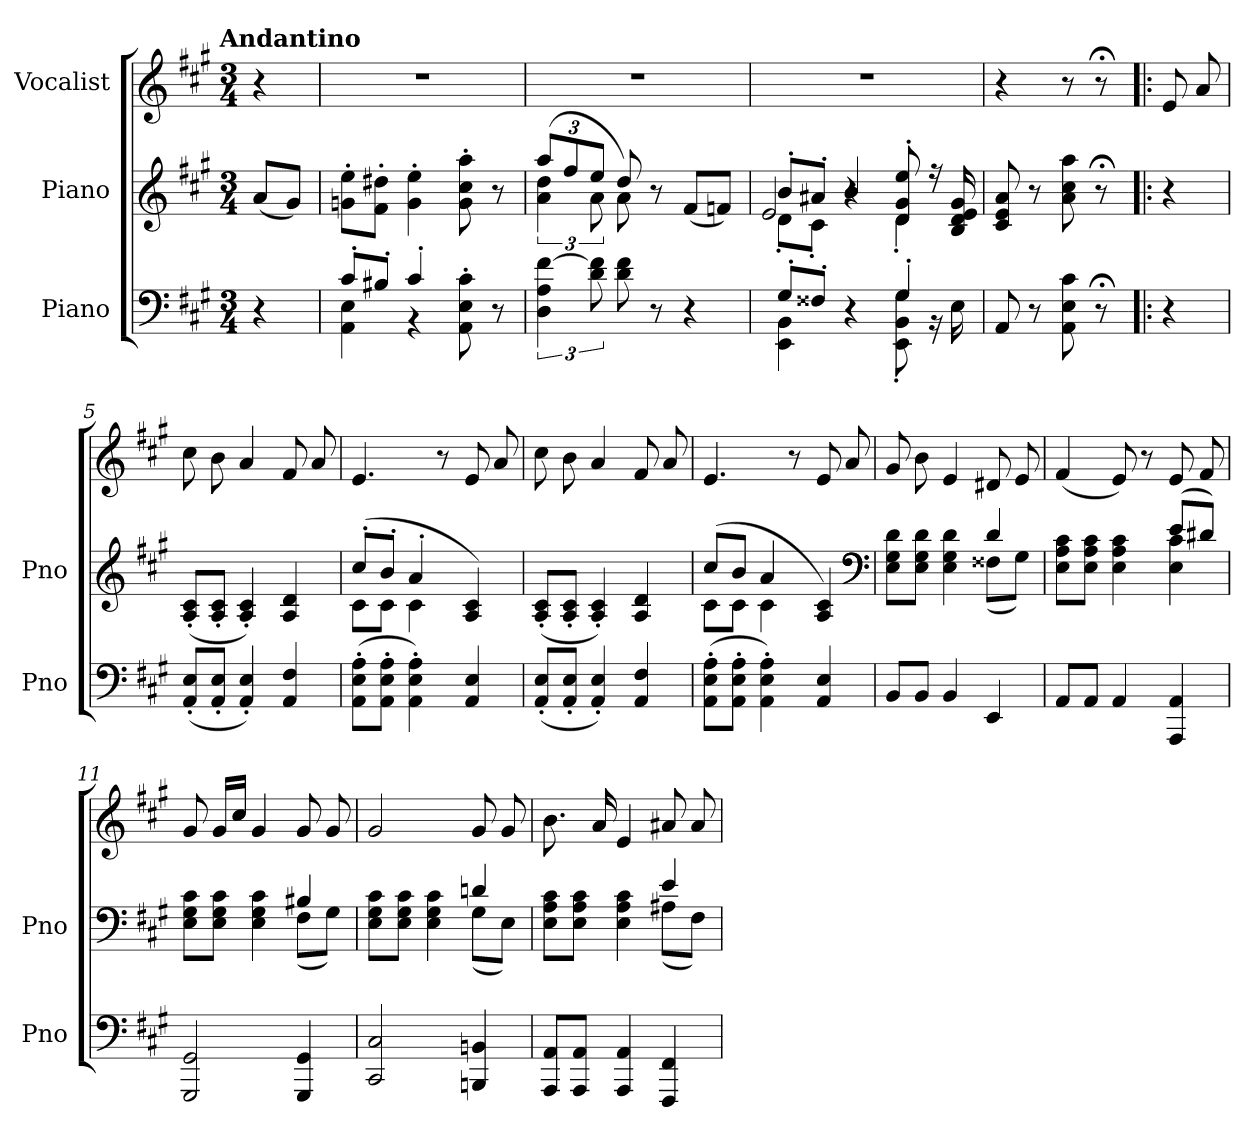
**kern	**kern	**kern
*part3	*part2	*part1
*staff3	*staff2	*staff1
*I"Piano	*I"Piano	*I"Vocalist
*I'Pno	*I'Pno	*
*clefF4	*clefG2	*clefG2
*k[f#c#g#]	*k[f#c#g#]	*k[f#c#g#]
*A:	*A:	*A:
!!LO:TX:omd:t=Andantino
*M3/4	*M3/4	*M3/4
*MM72	*MM72	*MM72
=	=	=
4r	(8aL	4r
.	8g#J)	.
=1	=1	=1
*^	*	*
8c#'L	4AA 4E	8gn' 8ee'L	2.r
8B#X'J	.	8f#' 8dd#X'J	.
4c#'	4r	4g' 4ee'	.
4ryy	8AA' 8E' 8c#'	8g' 8cc#' 8aa'	.
.	8r	8r	.
*v	*v	*	*
=2	=2	=2
*	*^	*
6D 6A [6f#	(12aaL	6a 6dd	2.r
.	12ff#	.	.
12d 12f#]	12eeJ	12a	.
8d 8f#	8dd)	8a	.
8r	8r	4.ryy	.
4r	(8f#L	.	.
.	8fnJ)	.	.
=3	=3	=3	=3
*^	*	*^	*
8G#'L	4EE 4BB	8b'L	8d'L	2e	2.r
8F##X'J	.	8a#X'J	8c#'J	.	.
4ryy	4r	4b	4r	.	.
4G#'	8EE' 8BB' 8G#'	8d' 8g#' 8ee'	4d'	4ryy	.
.	16r	16r	.	.	.
.	16E	16B 16d 16e 16g#	.	.	.
*v	*v	*	*	*	*
*	*v	*v	*v	*
=4	=4	=4
8AA	8c# 8e 8a	4r
8r	8r	.
8AA 8E 8c#	8a 8cc# 8aa	8r
8r;<	8r;<	8r;<
=!|:	=!|:	=!|:
4r	4r	8e
.	.	8a
=5	=5	=5
(8AA' 8E'L	(8A' 8c#'L	8cc#
8AA' 8E'J	8A' 8c#'J	8b
4AA' 4E')	4A' 4c#')	4a
4AA 4F#	4A 4d	8f#
.	.	8a
=6	=6	=6
*	*^	*
(8AA' 8E' 8A'L	(8cc#'L	8c#L	4.e
8AA' 8E' 8A'J	8b'J	8c#J	.
4AA' 4E' 4A')	4a'	4c#	.
.	.	.	8r
4AA 4E	4A 4c#)	4ryy	8e
.	.	.	8a
*	*v	*v	*
=7	=7	=7
(8AA' 8E'L	(8A' 8c#'L	8cc#
8AA' 8E'J	8A' 8c#'J	8b
4AA' 4E')	4A' 4c#')	4a
4AA 4F#	4A 4d	8f#
.	.	8a
=8	=8	=8
*	*^	*
(8AA' 8E' 8A'L	(8cc#L	8c#L	4.e
8AA' 8E' 8A'J	8bJ	8c#J	.
4AA' 4E' 4A')	4a	4c#	.
.	.	.	8r
4AA 4E	4A 4c#)	4ryy	8e
.	.	.	8a
*	*clefF4	*	*
=9	=9	=9	=9
8BBL	8E 8G# 8dL	2ryy	8g#
8BBJ	8E 8G# 8dJ	.	8b
4BB	4E 4G# 4d	.	4e
4EE	4d	(8F##XL	8d#X
.	.	8G#J)	8e
=10	=10	=10	=10
8AAL	8E 8A 8c#L	2ryy	(4f#
8AAJ	8E 8A 8c#J	.	.
4AA	4E 4A 4c#	.	8e)
.	.	.	8r
4AAA 4AA	(8eL	4E 4c#	8e
.	8d#XJ)	.	8f#
=11	=11	=11	=11
2GGG# 2GG#	8E 8G# 8c#L	2ryy	8g#
.	8E 8G# 8c#J	.	16g#LL
.	.	.	16cc#JJ
.	4E 4G# 4c#	.	4g#
4GGG# 4GG#	4B#X	(8F#L	8g#
.	.	8G#J)	8g#
=12	=12	=12	=12
2CC# 2C#	8E 8G# 8c#L	2ryy	2g#
.	8E 8G# 8c#J	.	.
.	4E 4G# 4c#	.	.
4BBBn 4BBn	4dn	(8G#L	8g#
.	.	8EJ)	8g#
=13	=13	=13	=13
8AAA 8AAL	8E 8A 8c#L	2ryy	8.b
8AAA 8AAJ	8E 8A 8c#J	.	.
.	.	.	16a
4AAA 4AA	4E 4A 4c#	.	4e
4FFF# 4FF#	4e	(8A#XL	8a#X
.	.	8F#J)	8a#
*	*v	*v	*
=	=	=
*-	*-	*-
